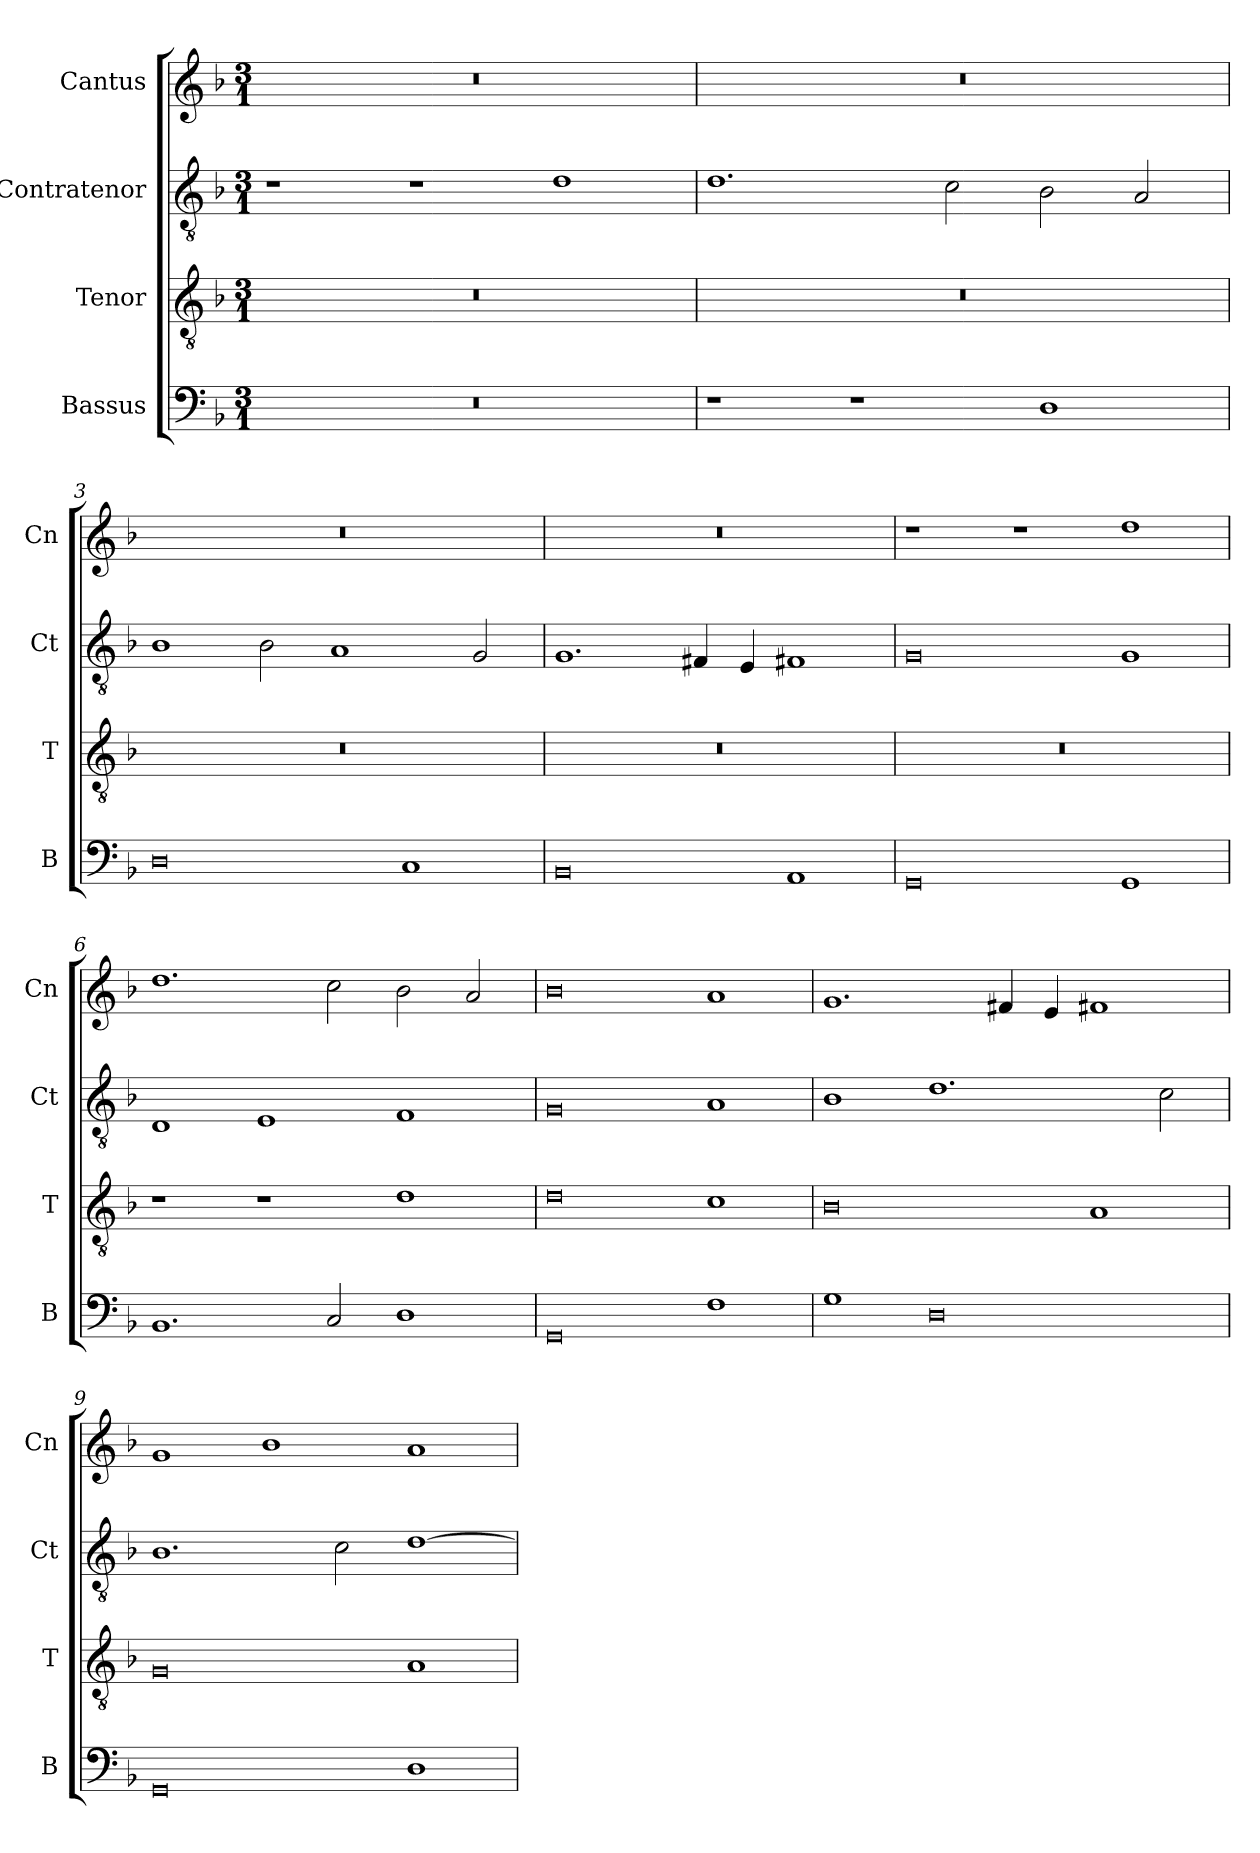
**kern	**kern	**kern	**kern
*part4	*part3	*part2	*part1
*staff4	*staff3	*staff2	*staff1
*I"Bassus	*I"Tenor	*I"Contratenor	*I"Cantus
*I'B	*I'T	*I'Ct	*I'Cn
*clefF4	*clefGv2	*clefGv2	*clefG2
*k[b-]	*k[b-]	*k[b-]	*k[b-]
*M3/1	*M3/1	*M3/1	*M3/1
=1	=1	=1	=1
0.r	0.r	1r	0.r
.	.	1r	.
.	.	1d	.
=2	=2	=2	=2
1r	0.r	1.d	0.r
1r	.	.	.
.	.	2c\	.
1D	.	2B-\	.
.	.	2A/	.
=3	=3	=3	=3
0D	0.r	1B-	0.r
.	.	2B-\	.
.	.	1A	.
1C	.	.	.
.	.	2G/	.
=4	=4	=4	=4
0BB-	0.r	1.G	0.r
.	.	4F#X/	.
.	.	4E/	.
1AA	.	1F#X	.
=5	=5	=5	=5
0GG	0.r	0G	1r
.	.	.	1r
1GG	.	1G	1dd
=6	=6	=6	=6
1.BB-	1r	1D	1.dd
.	1r	1E	.
2C/	.	.	2cc\
1D	1d	1F	2b-\
.	.	.	2a/
=7	=7	=7	=7
0GG	0d	0G	0b-
1F	1c	1A	1a
=8	=8	=8	=8
1G	0B-	1B-	1.g
0D	.	1.d	.
.	.	.	4f#X/
.	.	.	4e/
.	1A	.	1f#X
.	.	2c\	.
=9	=9	=9	=9
0GG	0G	1.B-	1g
.	.	.	1b-
.	.	2c\	.
1D	1A	[1d	1a
=	=	=	=
*-	*-	*-	*-
